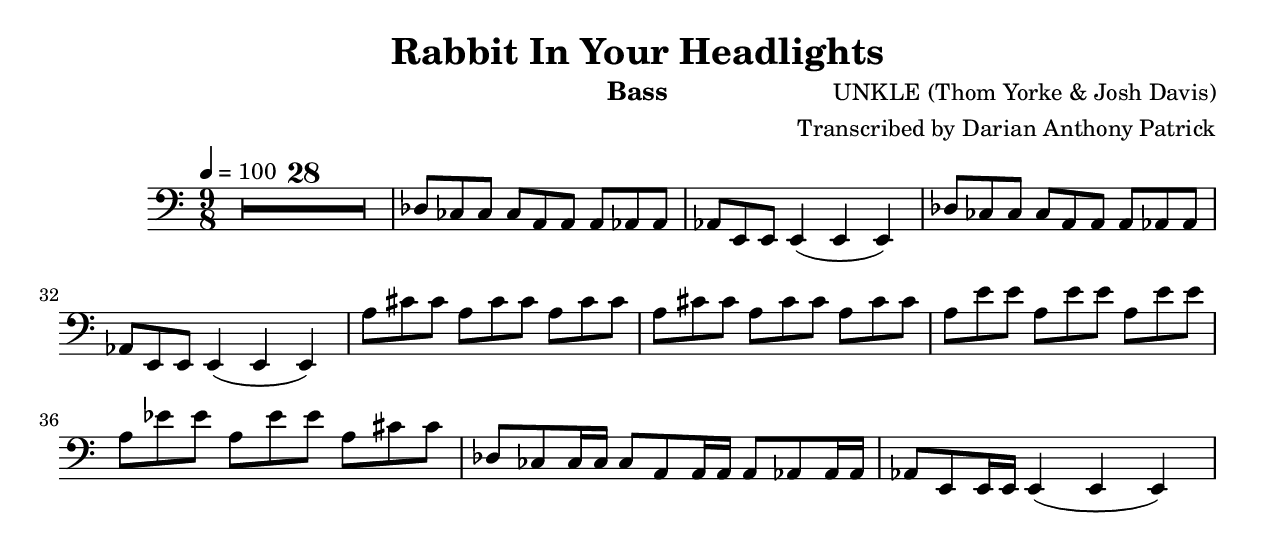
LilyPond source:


\version "2.12.3"

\paper {
	#(set-paper-size "letter")
}

\header {
	title = "Rabbit In Your Headlights"
	composer = "UNKLE (Thom Yorke & Josh Davis)"
	arranger = "Transcribed by Darian Anthony Patrick"
	instrument = "Bass"
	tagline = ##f
}

\score{
	<<
	\new Staff {
	\set Staff.midiInstrument = #"electric bass (finger)"
	\time 9/8
	\tempo 4=100
	\clef bass {
		\relative c {
			\compressFullBarRests
			\override MultiMeasureRest #'expand-limit = #2
			\override Glissando #'style = #'zigzag
			% The math here is 9*28 (8th rests)
			R8*252
			des8 ces8 ces8 ces8 a8 a8 a8 aes8 aes8 aes8 e8 e8 e4( e4 e4)
			des'8 ces8 ces8 ces8 a8 a8 a8 aes8 aes8 aes8 e8 e8 e4( e4 e4)
			a'8 cis8 cis8 a8 cis8 cis8 a8 cis8 cis8
			a8 cis8 cis8 a8 cis8 cis8 a8 cis8 cis8
			a8 e'8 e8 a,8 e'8 e8 a,8 e'8 e8
			a,8 ees'8 es8 a,8 ees'8 ees8 a,8 cis8 cis8

			des,8 ces8 ces16 ces16 ces8 a8 a16 a16 a8 aes8 aes16 aes16 aes8 e8 e16 e16 e4( e4 e4)
		}
	}}
	>>
	\layout { }
	\midi { }
}
